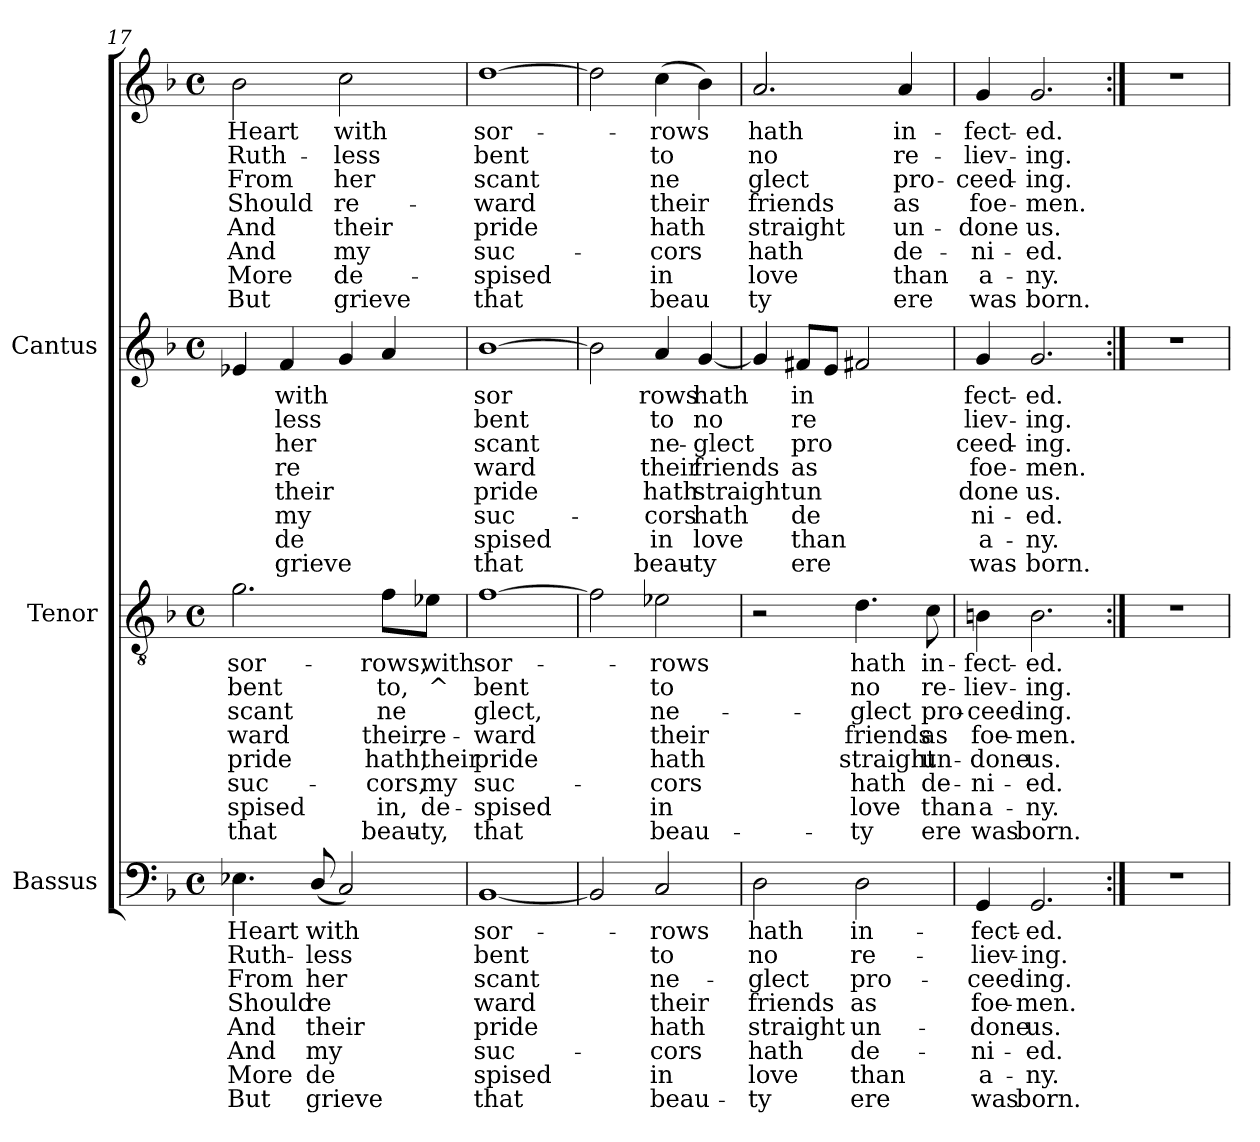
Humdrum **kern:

**kern	**text	**text	**text	**text	**text	**text	**text	**text	**kern	**text	**text	**text	**text	**text	**text	**text	**text	**kern	**text	**text	**text	**text	**text	**text	**text	**text	**kern	**text	**text	**text	**text	**text	**text	**text	**text
*part3	*part3	*part3	*part3	*part3	*part3	*part3	*part3	*part3	*part2	*part2	*part2	*part2	*part2	*part2	*part2	*part2	*part2	*part1	*part1	*part1	*part1	*part1	*part1	*part1	*part1	*part1	*part1	*part1	*part1	*part1	*part1	*part1	*part1	*part1	*part1
*staff4	*staff4	*staff4	*staff4	*staff4	*staff4	*staff4	*staff4	*staff4	*staff3	*staff3	*staff3	*staff3	*staff3	*staff3	*staff3	*staff3	*staff3	*staff2	*staff2	*staff2	*staff2	*staff2	*staff2	*staff2	*staff2	*staff2	*staff1	*staff1	*staff1	*staff1	*staff1	*staff1	*staff1	*staff1	*staff1
*I"Bassus	*	*	*	*	*	*	*	*	*I"Tenor	*	*	*	*	*	*	*	*	*I"Cantus	*	*	*	*	*	*	*	*	*	*	*	*	*	*	*	*	*
*clefF4	*	*	*	*	*	*	*	*	*clefGv2	*	*	*	*	*	*	*	*	*clefG2	*	*	*	*	*	*	*	*	*clefG2	*	*	*	*	*	*	*	*
*k[b-]	*	*	*	*	*	*	*	*	*k[b-]	*	*	*	*	*	*	*	*	*k[b-]	*	*	*	*	*	*	*	*	*k[b-]	*	*	*	*	*	*	*	*
*F:	*	*	*	*	*	*	*	*	*F:	*	*	*	*	*	*	*	*	*F:	*	*	*	*	*	*	*	*	*F:	*	*	*	*	*	*	*	*
*M4/4	*	*	*	*	*	*	*	*	*M4/4	*	*	*	*	*	*	*	*	*M4/4	*	*	*	*	*	*	*	*	*M4/4	*	*	*	*	*	*	*	*
*met(c)	*	*	*	*	*	*	*	*	*met(c)	*	*	*	*	*	*	*	*	*met(c)	*	*	*	*	*	*	*	*	*met(c)	*	*	*	*	*	*	*	*
=17	=17	=17	=17	=17	=17	=17	=17	=17	=17	=17	=17	=17	=17	=17	=17	=17	=17	=17	=17	=17	=17	=17	=17	=17	=17	=17	=17	=17	=17	=17	=17	=17	=17	=17	=17
!	!LO:LY:b:cj	!LO:LY:b:cj	!LO:LY:b:cj	!LO:LY:b:cj	!LO:LY:b:cj	!LO:LY:b:cj	!LO:LY:b:cj	!LO:LY:b:cj	!	!LO:LY:b:cj	!LO:LY:b:cj	!LO:LY:b:cj	!LO:LY:b:cj	!LO:LY:b:cj	!LO:LY:b:cj	!LO:LY:b:cj	!LO:LY:b:cj	!	!LO:LY:b:cj	!LO:LY:b:cj	!LO:LY:b:cj	!LO:LY:b:cj	!LO:LY:b:cj	!LO:LY:b:cj	!LO:LY:b:cj	!LO:LY:b:cj	!	!LO:LY:b:cj	!LO:LY:b:cj	!LO:LY:b:cj	!LO:LY:b:cj	!LO:LY:b:cj	!LO:LY:b:cj	!LO:LY:b:cj	!LO:LY:b:cj
4.E-X\	Heart	Ruth-	-From	Should	And	And	More	But	2.g\	sor-	-bent	scant	ward	pride	suc-	-spised	that	4e-X/	.	.	.	.	.	.	.	.	2b-\	Heart	Ruth-	-From	Should	And	And	More	But
!	!	!	!	!	!	!	!	!	!	!	!	!	!	!	!	!	!	!	!LO:LY:b:cj	!LO:LY:b:cj	!LO:LY:b:cj	!LO:LY:b:cj	!LO:LY:b:cj	!LO:LY:b:cj	!LO:LY:b:cj	!LO:LY:b:cj	!	!	!	!	!	!	!	!	!
.	.	.	.	.	.	.	.	.	.	.	.	.	.	.	.	.	.	4f/	with	less	her	re-	-their	my	de-	-grieve	.	.	.	.	.	.	.	.	.
!	!LO:LY:b:cj	!LO:LY:b:cj	!LO:LY:b:cj	!LO:LY:b:cj	!LO:LY:b:cj	!LO:LY:b:cj	!LO:LY:b:cj	!LO:LY:b:cj	!	!	!	!	!	!	!	!	!	!	!	!	!	!	!	!	!	!	!	!	!	!	!	!	!	!	!
(<8D/	with	less	her	re-	-their	my	de-	-grieve	.	.	.	.	.	.	.	.	.	.	.	.	.	.	.	.	.	.	.	.	.	.	.	.	.	.	.
!	!LO:LY:b:cj	!LO:LY:b:cj	!LO:LY:b:cj	!LO:LY:b:cj	!LO:LY:b:cj	!LO:LY:b:cj	!LO:LY:b:cj	!LO:LY:b:cj	!	!	!	!	!	!	!	!	!	!	!LO:LY:b:cj	!LO:LY:b:cj	!LO:LY:b:cj	!LO:LY:b:cj	!LO:LY:b:cj	!LO:LY:b:cj	!LO:LY:b:cj	!LO:LY:b:cj	!	!LO:LY:b:cj	!LO:LY:b:cj	!LO:LY:b:cj	!LO:LY:b:cj	!LO:LY:b:cj	!LO:LY:b:cj	!LO:LY:b:cj	!LO:LY:b:cj
2C/)	.	.	.	-	-	.	-	-	.	.	.	.	.	.	.	.	.	4g/	.	.	.	-	-	.	-	-	2cc\	with	less	her	re-	-their	my	de-	-grieve
!	!	!	!	!	!	!	!	!	!	!LO:LY:b:cj	!LO:LY:b:cj	!LO:LY:b:cj	!LO:LY:b:cj	!LO:LY:b:cj	!LO:LY:b:cj	!LO:LY:b:cj	!LO:LY:b:cj	!	!LO:LY:b:cj	!LO:LY:b:cj	!LO:LY:b:cj	!LO:LY:b:cj	!LO:LY:b:cj	!LO:LY:b:cj	!LO:LY:b:cj	!LO:LY:b:cj	!	!	!	!	!	!	!	!	!
.	.	.	.	.	.	.	.	.	8f\L	rows,	to,	ne	their,	hath,	cors,	in,	beau-	4a/	.	.	.	-	-	.	-	-	.	.	.	.	.	.	.	.	.
!	!	!	!	!	!	!	!	!	!	!LO:LY:b:cj	!LO:LY:b:cj	!LO:LY:b:cj	!LO:LY:b:cj	!LO:LY:b:cj	!LO:LY:b:cj	!LO:LY:b:cj	!LO:LY:b:cj	!	!	!	!	!	!	!	!	!	!	!	!	!	!	!	!	!	!
.	.	.	.	.	.	.	.	.	8e-X\J	-with	^	-	-re-	-their	my	de-	-ty,	.	.	.	.	.	.	.	.	.	.	.	.	.	.	.	.	.	.
=18	=18	=18	=18	=18	=18	=18	=18	=18	=18	=18	=18	=18	=18	=18	=18	=18	=18	=18	=18	=18	=18	=18	=18	=18	=18	=18	=18	=18	=18	=18	=18	=18	=18	=18	=18
!	!LO:LY:b:cj	!LO:LY:b:cj	!LO:LY:b:cj	!LO:LY:b:cj	!LO:LY:b:cj	!LO:LY:b:cj	!LO:LY:b:cj	!LO:LY:b:cj	!	!LO:LY:b:cj	!LO:LY:b:cj	!LO:LY:b:cj	!LO:LY:b:cj	!LO:LY:b:cj	!LO:LY:b:cj	!LO:LY:b:cj	!LO:LY:b:cj	!	!LO:LY:b:cj	!LO:LY:b:cj	!LO:LY:b:cj	!LO:LY:b:cj	!LO:LY:b:cj	!LO:LY:b:cj	!LO:LY:b:cj	!LO:LY:b:cj	!	!LO:LY:b:cj	!LO:LY:b:cj	!LO:LY:b:cj	!LO:LY:b:cj	!LO:LY:b:cj	!LO:LY:b:cj	!LO:LY:b:cj	!LO:LY:b:cj
[<1BB-	sor-	-bent	scant	ward	pride	suc-	-spised	that	[>1f	sor-	-bent	glect,	ward	pride	suc-	-spised	that	[>1b-	sor-	-bent	scant	ward	pride	suc-	-spised	that	[>1dd	sor-	-bent	scant	ward	pride	suc-	-spised	that
!!LO:PB:g=z
=19	=19	=19	=19	=19	=19	=19	=19	=19	=19	=19	=19	=19	=19	=19	=19	=19	=19	=19	=19	=19	=19	=19	=19	=19	=19	=19	=19	=19	=19	=19	=19	=19	=19	=19	=19
!	!LO:LY:b:cj	!LO:LY:b:cj	!LO:LY:b:cj	!LO:LY:b:cj	!LO:LY:b:cj	!LO:LY:b:cj	!LO:LY:b:cj	!LO:LY:b:cj	!	!LO:LY:b:cj	!LO:LY:b:cj	!LO:LY:b:cj	!LO:LY:b:cj	!LO:LY:b:cj	!LO:LY:b:cj	!LO:LY:b:cj	!LO:LY:b:cj	!	!LO:LY:b:cj	!LO:LY:b:cj	!LO:LY:b:cj	!LO:LY:b:cj	!LO:LY:b:cj	!LO:LY:b:cj	!LO:LY:b:cj	!LO:LY:b:cj	!	!LO:LY:b:cj	!LO:LY:b:cj	!LO:LY:b:cj	!LO:LY:b:cj	!LO:LY:b:cj	!LO:LY:b:cj	!LO:LY:b:cj	!LO:LY:b:cj
2BB-/]	.	.	.	.	.	.	.	.	2f\]	.	.	.	.	.	.	.	.	2b-\]	-	.	.	.	.	.	.	.	2dd\]	.	.	.	.	.	.	.	.
!	!LO:LY:b:cj	!LO:LY:b:cj	!LO:LY:b:cj	!LO:LY:b:cj	!LO:LY:b:cj	!LO:LY:b:cj	!LO:LY:b:cj	!LO:LY:b:cj	!	!LO:LY:b:cj	!LO:LY:b:cj	!LO:LY:b:cj	!LO:LY:b:cj	!LO:LY:b:cj	!LO:LY:b:cj	!LO:LY:b:cj	!LO:LY:b:cj	!	!LO:LY:b:cj	!LO:LY:b:cj	!LO:LY:b:cj	!LO:LY:b:cj	!LO:LY:b:cj	!LO:LY:b:cj	!LO:LY:b:cj	!LO:LY:b:cj	!	!LO:LY:b:cj	!LO:LY:b:cj	!LO:LY:b:cj	!LO:LY:b:cj	!LO:LY:b:cj	!LO:LY:b:cj	!LO:LY:b:cj	!LO:LY:b:cj
2C/	rows	to	ne-	-their	hath	cors	in	beau-	2e-X\	rows	to	ne-	-their	hath	cors	in	beau-	4a/	rows	to	ne-	-their	hath	cors	in	beau-	(>4cc\	rows	to	ne-	-their	hath	cors	in	beau-
!	!	!	!	!	!	!	!	!	!	!	!	!	!	!	!	!	!	!	!LO:LY:b:cj	!LO:LY:b:cj	!LO:LY:b:cj	!LO:LY:b:cj	!LO:LY:b:cj	!LO:LY:b:cj	!LO:LY:b:cj	!LO:LY:b:cj	!	!LO:LY:b:cj	!LO:LY:b:cj	!LO:LY:b:cj	!LO:LY:b:cj	!LO:LY:b:cj	!LO:LY:b:cj	!LO:LY:b:cj	!LO:LY:b:cj
.	.	.	.	.	.	.	.	.	.	.	.	.	.	.	.	.	.	[<4g/	-hath	no	glect	friends	straight	hath	love	ty	4b-\)	-	.	-	-	.	.	.	-
=20	=20	=20	=20	=20	=20	=20	=20	=20	=20	=20	=20	=20	=20	=20	=20	=20	=20	=20	=20	=20	=20	=20	=20	=20	=20	=20	=20	=20	=20	=20	=20	=20	=20	=20	=20
!	!LO:LY:b:cj	!LO:LY:b:cj	!LO:LY:b:cj	!LO:LY:b:cj	!LO:LY:b:cj	!LO:LY:b:cj	!LO:LY:b:cj	!LO:LY:b:cj	!	!	!	!	!	!	!	!	!	!	!LO:LY:b:cj	!LO:LY:b:cj	!LO:LY:b:cj	!LO:LY:b:cj	!LO:LY:b:cj	!LO:LY:b:cj	!LO:LY:b:cj	!LO:LY:b:cj	!	!LO:LY:b:cj	!LO:LY:b:cj	!LO:LY:b:cj	!LO:LY:b:cj	!LO:LY:b:cj	!LO:LY:b:cj	!LO:LY:b:cj	!LO:LY:b:cj
2D\	-hath	no	glect	friends	straight	hath	love	ty	2r	.	.	.	.	.	.	.	.	4g/]	.	.	.	.	.	.	.	.	2.a/	hath	no	glect	friends	straight	hath	love	ty
!	!	!	!	!	!	!	!	!	!	!	!	!	!	!	!	!	!	!	!LO:LY:b:cj	!LO:LY:b:cj	!LO:LY:b:cj	!LO:LY:b:cj	!LO:LY:b:cj	!LO:LY:b:cj	!LO:LY:b:cj	!LO:LY:b:cj	!	!	!	!	!	!	!	!	!
.	.	.	.	.	.	.	.	.	.	.	.	.	.	.	.	.	.	8f#X/L	in-	-re-	-pro-	-as	un-	-de-	-than	ere	.	.	.	.	.	.	.	.	.
!	!	!	!	!	!	!	!	!	!	!	!	!	!	!	!	!	!	!	!LO:LY:b:cj	!LO:LY:b:cj	!LO:LY:b:cj	!LO:LY:b:cj	!LO:LY:b:cj	!LO:LY:b:cj	!LO:LY:b:cj	!LO:LY:b:cj	!	!	!	!	!	!	!	!	!
.	.	.	.	.	.	.	.	.	.	.	.	.	.	.	.	.	.	8e/J	-	--	--	-	-	--	-	.	.	.	.	.	.	.	.	.	.
!	!LO:LY:b:cj	!LO:LY:b:cj	!LO:LY:b:cj	!LO:LY:b:cj	!LO:LY:b:cj	!LO:LY:b:cj	!LO:LY:b:cj	!LO:LY:b:cj	!	!LO:LY:b:cj	!LO:LY:b:cj	!LO:LY:b:cj	!LO:LY:b:cj	!LO:LY:b:cj	!LO:LY:b:cj	!LO:LY:b:cj	!LO:LY:b:cj	!	!LO:LY:b:cj	!LO:LY:b:cj	!LO:LY:b:cj	!LO:LY:b:cj	!LO:LY:b:cj	!LO:LY:b:cj	!LO:LY:b:cj	!LO:LY:b:cj	!	!	!	!	!	!	!	!	!
2D\	in-	-re-	-pro-	-as	un-	-de-	-than	ere	4.d\	-hath	no	glect	friends	straight	hath	love	ty	2f#X/	-	--	--	-	-	--	-	.	.	.	.	.	.	.	.	.	.
!	!	!	!	!	!	!	!	!	!	!	!	!	!	!	!	!	!	!	!	!	!	!	!	!	!	!	!	!LO:LY:b:cj	!LO:LY:b:cj	!LO:LY:b:cj	!LO:LY:b:cj	!LO:LY:b:cj	!LO:LY:b:cj	!LO:LY:b:cj	!LO:LY:b:cj
.	.	.	.	.	.	.	.	.	.	.	.	.	.	.	.	.	.	.	.	.	.	.	.	.	.	.	4a/	in-	-re-	-pro-	-as	un-	-de-	-than	ere
!	!	!	!	!	!	!	!	!	!	!LO:LY:b:cj	!LO:LY:b:cj	!LO:LY:b:cj	!LO:LY:b:cj	!LO:LY:b:cj	!LO:LY:b:cj	!LO:LY:b:cj	!LO:LY:b:cj	!	!	!	!	!	!	!	!	!	!	!	!	!	!	!	!	!	!
.	.	.	.	.	.	.	.	.	8c\	in-	-re-	-pro-	-as	un-	-de-	-than	ere	.	.	.	.	.	.	.	.	.	.	.	.	.	.	.	.	.	.
=21	=21	=21	=21	=21	=21	=21	=21	=21	=21	=21	=21	=21	=21	=21	=21	=21	=21	=21	=21	=21	=21	=21	=21	=21	=21	=21	=21	=21	=21	=21	=21	=21	=21	=21	=21
!	!LO:LY:b:cj	!LO:LY:b:cj	!LO:LY:b:cj	!LO:LY:b:cj	!LO:LY:b:cj	!LO:LY:b:cj	!LO:LY:b:cj	!LO:LY:b:cj	!	!LO:LY:b:cj	!LO:LY:b:cj	!LO:LY:b:cj	!LO:LY:b:cj	!LO:LY:b:cj	!LO:LY:b:cj	!LO:LY:b:cj	!LO:LY:b:cj	!	!LO:LY:b:cj	!LO:LY:b:cj	!LO:LY:b:cj	!LO:LY:b:cj	!LO:LY:b:cj	!LO:LY:b:cj	!LO:LY:b:cj	!LO:LY:b:cj	!	!LO:LY:b:cj	!LO:LY:b:cj	!LO:LY:b:cj	!LO:LY:b:cj	!LO:LY:b:cj	!LO:LY:b:cj	!LO:LY:b:cj	!LO:LY:b:cj
4GG/	fect-	-liev-	-ceed-	-foe-	-done	ni-	-a-	-was	4Bn\	fect-	-liev-	-ceed-	-foe-	-done	ni-	-a-	-was	4g/	fect-	-liev-	-ceed-	-foe-	-done	ni-	-a-	-was	4g/	fect-	-liev-	-ceed-	-foe-	-done	ni-	-a-	-was
!	!LO:LY:b:cj	!LO:LY:b:cj	!LO:LY:b:cj	!LO:LY:b:cj	!LO:LY:b:cj	!LO:LY:b:cj	!LO:LY:b:cj	!LO:LY:b:cj	!	!LO:LY:b:cj	!LO:LY:b:cj	!LO:LY:b:cj	!LO:LY:b:cj	!LO:LY:b:cj	!LO:LY:b:cj	!LO:LY:b:cj	!LO:LY:b:cj	!	!LO:LY:b:cj	!LO:LY:b:cj	!LO:LY:b:cj	!LO:LY:b:cj	!LO:LY:b:cj	!LO:LY:b:cj	!LO:LY:b:cj	!LO:LY:b:cj	!	!LO:LY:b:cj	!LO:LY:b:cj	!LO:LY:b:cj	!LO:LY:b:cj	!LO:LY:b:cj	!LO:LY:b:cj	!LO:LY:b:cj	!LO:LY:b:cj
2.GG/	ed.	ing.	ing.	men.	us.	ed.	ny.	born.	2.B\	ed.	ing.	ing.	men.	us.	ed.	ny.	born.	2.g/	ed.	ing.	ing.	men.	us.	ed.	ny.	born.	2.g/	ed.	ing.	ing.	men.	us.	ed.	ny.	born.
=22:|!	=22:|!	=22:|!	=22:|!	=22:|!	=22:|!	=22:|!	=22:|!	=22:|!	=22:|!	=22:|!	=22:|!	=22:|!	=22:|!	=22:|!	=22:|!	=22:|!	=22:|!	=22:|!	=22:|!	=22:|!	=22:|!	=22:|!	=22:|!	=22:|!	=22:|!	=22:|!	=22:|!	=22:|!	=22:|!	=22:|!	=22:|!	=22:|!	=22:|!	=22:|!	=22:|!
1r	.	.	.	.	.	.	.	.	1r	.	.	.	.	.	.	.	.	1r	.	.	.	.	.	.	.	.	1r	.	.	.	.	.	.	.	.
=	=	=	=	=	=	=	=	=	=	=	=	=	=	=	=	=	=	=	=	=	=	=	=	=	=	=	=	=	=	=	=	=	=	=	=
*-	*-	*-	*-	*-	*-	*-	*-	*-	*-	*-	*-	*-	*-	*-	*-	*-	*-	*-	*-	*-	*-	*-	*-	*-	*-	*-	*-	*-	*-	*-	*-	*-	*-	*-	*-
